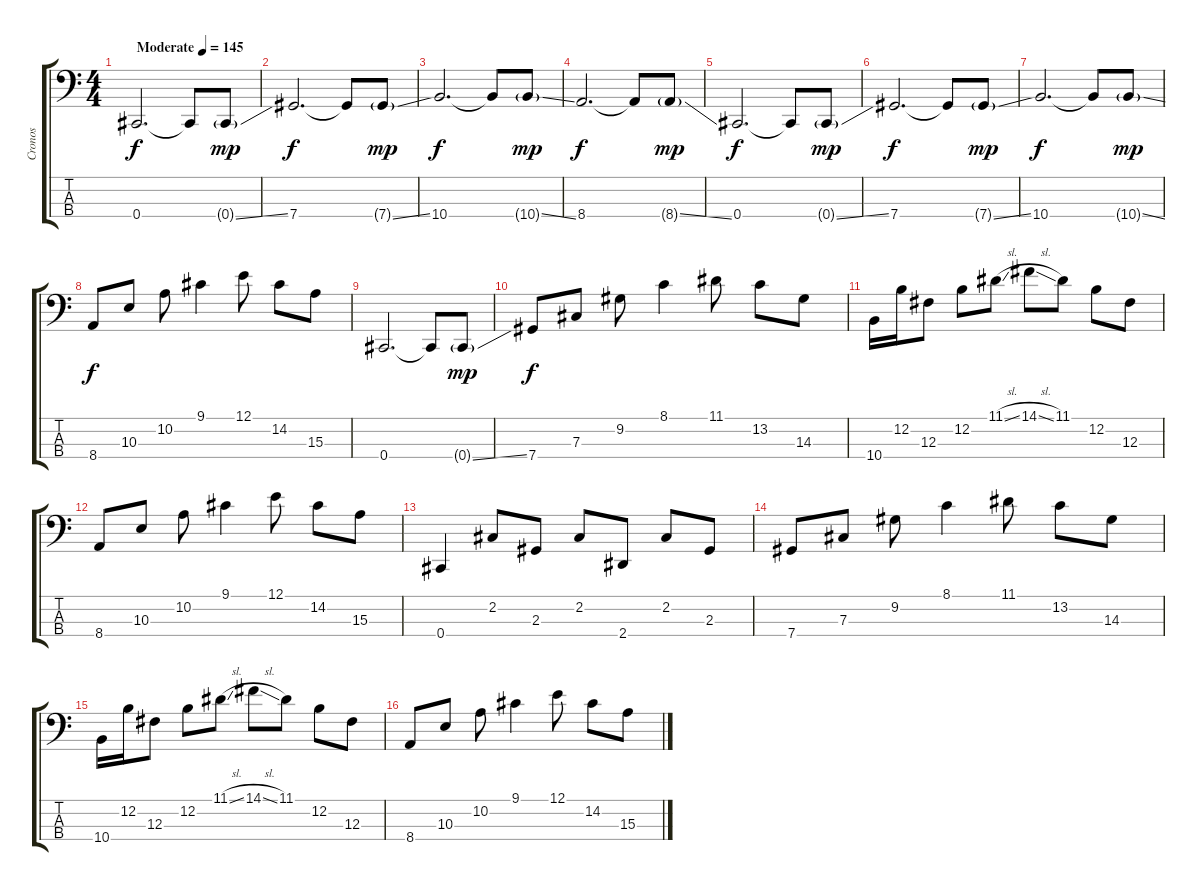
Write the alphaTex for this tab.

\track ("Cronos" "Cronos") {instrument electricbassfinger}
\staff {score tabs}
\tuning (E2 B1 Gb1 Db1) {hide}
\ts (4 4)
\tempo (145 "Moderate")
\clef f4
\ks c
0.4.2{d dy f instrument electricbassfinger} 0.4{t}.8 0.4{ss g}.8{dy mp} |
7.4.2{d dy f} 7.4{t}.8 7.4{ss g}.8{dy mp} |
10.4.2{d dy f} 10.4{t}.8 10.4{ss g}.8{dy mp} |
8.4.2{d dy f} 8.4{t}.8 8.4{ss g}.8{dy mp} |
0.4.2{d dy f} 0.4{t}.8 0.4{ss g}.8{dy mp} |
7.4.2{d dy f} 7.4{t}.8 7.4{ss g}.8{dy mp} |
10.4.2{d dy f} 10.4{t}.8 10.4{ss g}.8{dy mp} |
8.4.8{dy f} 10.3.8 10.2.8 9.1.4 12.1.8 14.2.8 15.3.8 |
0.4.2{d} 0.4{t}.8 0.4{ss g}.8{dy mp} |
7.4.8{dy f} 7.3.8 9.2.8 8.1.4 11.1.8 13.2.8 14.3.8 |
10.4.16 12.2.16 12.3.8 12.2.8 11.1{sl}.8 14.1{sl}.8 11.1.8 12.2.8 12.3.8 |
8.4.8 10.3.8 10.2.8 9.1.4 12.1.8 14.2.8 15.3.8 |
0.4.4 2.2.8 2.3.8 2.2.8 2.4.8 2.2.8 2.3.8 |
7.4.8 7.3.8 9.2.8 8.1.4 11.1.8 13.2.8 14.3.8 |
10.4.16 12.2.16 12.3.8 12.2.8 11.1{sl}.8 14.1{sl}.8 11.1.8 12.2.8 12.3.8 |
8.4.8 10.3.8 10.2.8 9.1.4 12.1.8 14.2.8 15.3.8
